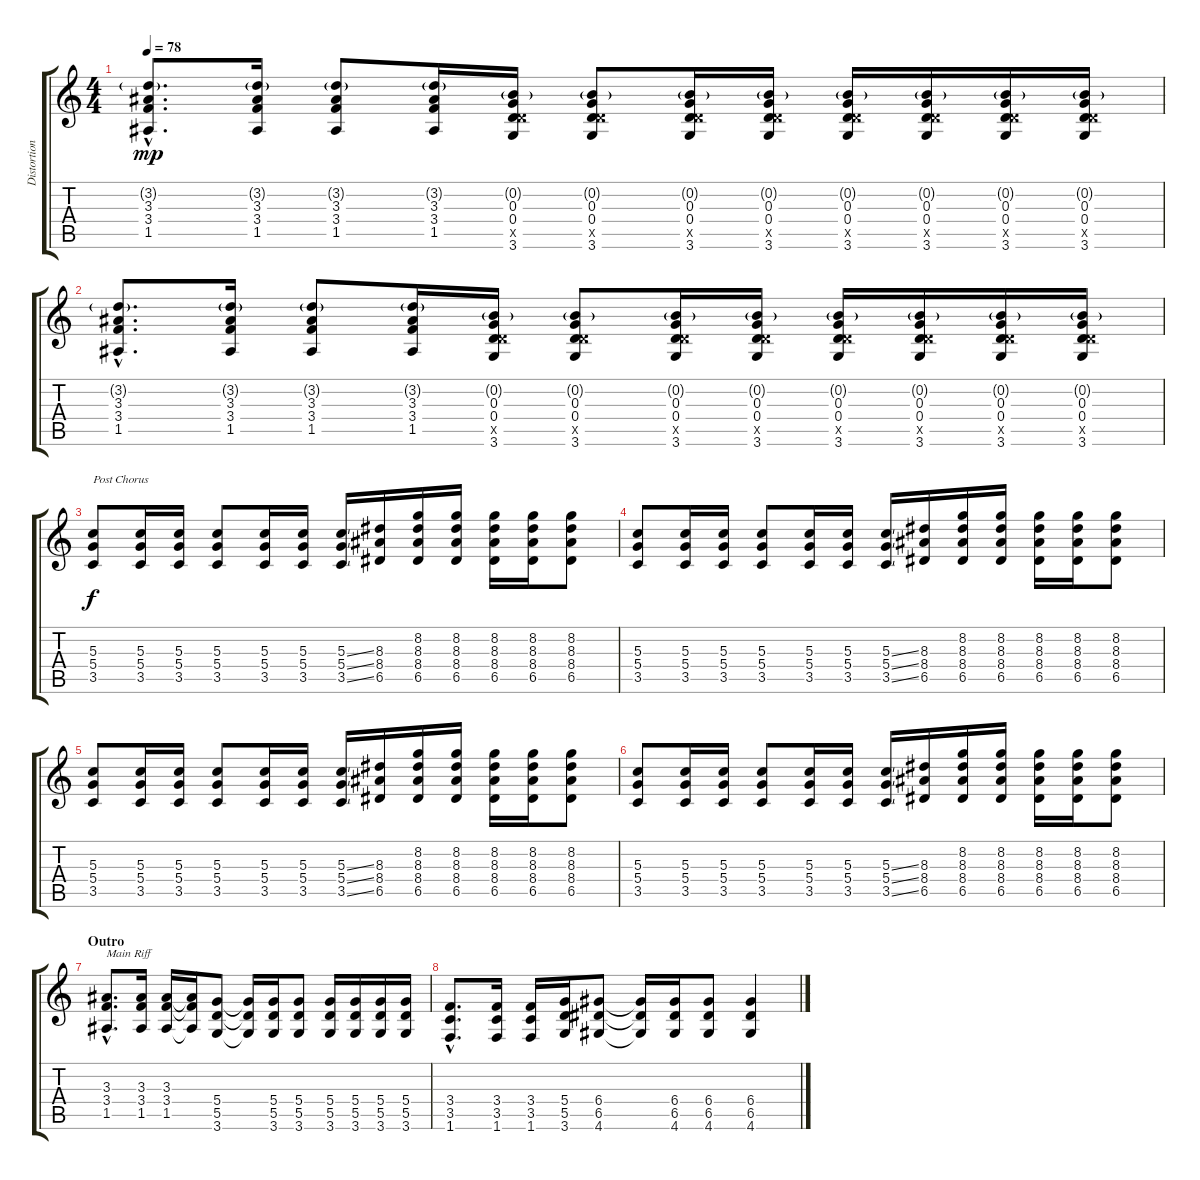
\track ("Distortion Guitar" "Distortion") {instrument overdrivenguitar}
\staff {score tabs}
\tuning (E4 B3 G3 D3 A2 E2) {hide}
\ts (4 4)
\tempo 78
\clef g2
\ks c
(3.2{g hac} 3.3{hac} 3.4{hac} 1.5{hac}).8{d dy mp} (3.2{g} 3.3 3.4 1.5).16 (3.2{g} 3.3 3.4 1.5).8 (3.2{g} 3.3 3.4 1.5).16 (0.2{g} 0.3 0.4 5.5{x} 3.6).16 (0.2{g} 0.3 0.4 5.5{x} 3.6).8 (0.2{g} 0.3 0.4 5.5{x} 3.6).16 (0.2{g} 0.3 0.4 5.5{x} 3.6).16 (0.2{g} 0.3 0.4 5.5{x} 3.6).16 (0.2{g} 0.3 0.4 5.5{x} 3.6).16 (0.2{g} 0.3 0.4 5.5{x} 3.6).16 (0.2{g} 0.3 0.4 5.5{x} 3.6).16 |
(3.2{g hac} 3.3{hac} 3.4{hac} 1.5{hac}).8{d} (3.2{g} 3.3 3.4 1.5).16 (3.2{g} 3.3 3.4 1.5).8 (3.2{g} 3.3 3.4 1.5).16 (0.2{g} 0.3 0.4 5.5{x} 3.6).16 (0.2{g} 0.3 0.4 5.5{x} 3.6).8 (0.2{g} 0.3 0.4 5.5{x} 3.6).16 (0.2{g} 0.3 0.4 5.5{x} 3.6).16 (0.2{g} 0.3 0.4 5.5{x} 3.6).16 (0.2{g} 0.3 0.4 5.5{x} 3.6).16 (0.2{g} 0.3 0.4 5.5{x} 3.6).16 (0.2{g} 0.3 0.4 5.5{x} 3.6).16 |
(5.3 5.4 3.5).8{txt "Post Chorus" dy f} (5.3 5.4 3.5).16 (5.3 5.4 3.5).16 (5.3 5.4 3.5).8 (5.3 5.4 3.5).16 (5.3 5.4 3.5).16 (5.3{ss} 5.4{ss} 3.5{ss}).16 (8.3 8.4 6.5).16 (8.2 8.3 8.4 6.5).16 (8.2 8.3 8.4 6.5).16 (8.2 8.3 8.4 6.5).16 (8.2 8.3 8.4 6.5).16 (8.2 8.3 8.4 6.5).8 |
(5.3 5.4 3.5).8 (5.3 5.4 3.5).16 (5.3 5.4 3.5).16 (5.3 5.4 3.5).8 (5.3 5.4 3.5).16 (5.3 5.4 3.5).16 (5.3{ss} 5.4{ss} 3.5{ss}).16 (8.3 8.4 6.5).16 (8.2 8.3 8.4 6.5).16 (8.2 8.3 8.4 6.5).16 (8.2 8.3 8.4 6.5).16 (8.2 8.3 8.4 6.5).16 (8.2 8.3 8.4 6.5).8 |
(5.3 5.4 3.5).8 (5.3 5.4 3.5).16 (5.3 5.4 3.5).16 (5.3 5.4 3.5).8 (5.3 5.4 3.5).16 (5.3 5.4 3.5).16 (5.3{ss} 5.4{ss} 3.5{ss}).16 (8.3 8.4 6.5).16 (8.2 8.3 8.4 6.5).16 (8.2 8.3 8.4 6.5).16 (8.2 8.3 8.4 6.5).16 (8.2 8.3 8.4 6.5).16 (8.2 8.3 8.4 6.5).8 |
(5.3 5.4 3.5).8 (5.3 5.4 3.5).16 (5.3 5.4 3.5).16 (5.3 5.4 3.5).8 (5.3 5.4 3.5).16 (5.3 5.4 3.5).16 (5.3{ss} 5.4{ss} 3.5{ss}).16 (8.3 8.4 6.5).16 (8.2 8.3 8.4 6.5).16 (8.2 8.3 8.4 6.5).16 (8.2 8.3 8.4 6.5).16 (8.2 8.3 8.4 6.5).16 (8.2 8.3 8.4 6.5).8 |
\section ("" "Outro")
(3.3{hac} 3.4{hac} 1.5{hac}).8{d txt "Main Riff"} (3.3 3.4 1.5).16 (3.3 3.4 1.5).16 (3.3{t} 3.4{t} 1.5{t}).16 (5.4 5.5 3.6).8 (5.4{t} 5.5{t} 3.6{t}).16 (5.4 5.5 3.6).16 (5.4 5.5 3.6).8 (5.4 5.5 3.6).16 (5.4 5.5 3.6).16 (5.4 5.5 3.6).16 (5.4 5.5 3.6).16 |
(3.4{hac} 3.5{hac} 1.6{hac}).8{d} (3.4 3.5 1.6).16 (3.4 3.5 1.6).16 (5.4 5.5 3.6).16 (6.4 6.5 4.6).8 (6.4{t} 6.5{t} 4.6{t}).16 (6.4 6.5 4.6).16 (6.4 6.5 4.6).8 (6.4 6.5 4.6).4
